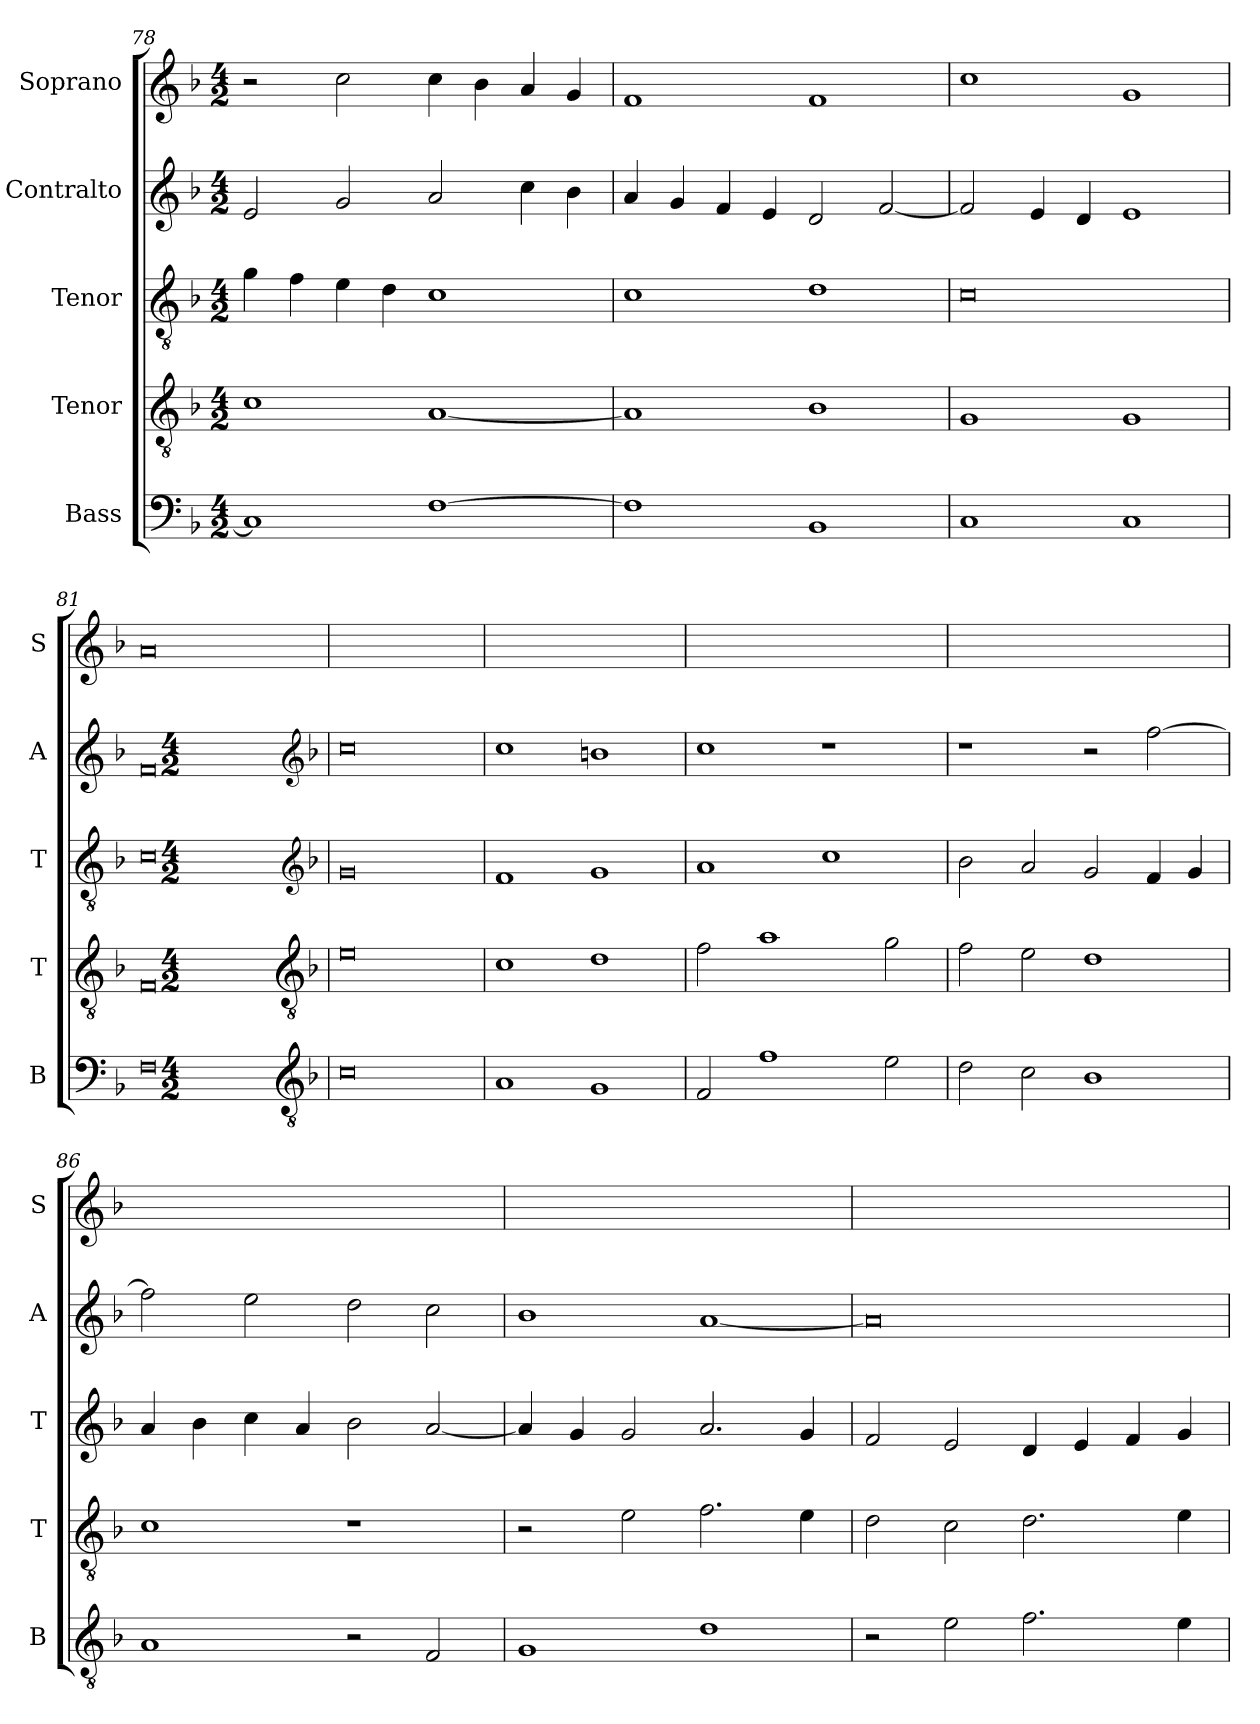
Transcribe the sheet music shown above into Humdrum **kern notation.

**kern	**kern	**kern	**kern	**kern
*part5	*part4	*part3	*part2	*part1
*staff5	*staff4	*staff3	*staff2	*staff1
*I"Bass	*I"Tenor	*I"Tenor	*I"Contralto	*I"Soprano
*I'B	*I'T	*I'T	*I'A	*I'S
*clefF4	*clefGv2	*clefGv2	*clefG2	*clefG2
*k[b-]	*k[b-]	*k[b-]	*k[b-]	*k[b-]
*F:ion	*F:ion	*F:ion	*F:ion	*F:ion
*M4/2	*M4/2	*M4/2	*M4/2	*M4/2
=78	=78	=78	=78	=78
1C]	1c	4g	2e	2r
.	.	4f	.	.
.	.	4e	2g	2cc
.	.	4d	.	.
[1F	[1A	1c	2a	4cc
.	.	.	.	4b-
.	.	.	4cc	4a
.	.	.	4b-	4g
=79	=79	=79	=79	=79
1F]	1A]	1c	4a	1f
.	.	.	4g	.
.	.	.	4f	.
.	.	.	4e	.
1BB-	1B-	1d	2d	1f
.	.	.	[2f	.
=80	=80	=80	=80	=80
1C	1G	0c	2f]	1cc
.	.	.	4e	.
.	.	.	4d	.
1C	1G	.	1e	1g
=81	=81	=81	=81	=81
0F	0F	0c	0f	0a
*clefGv2	*clefGv2	*clefG2	*clefG2	*
*k[b-]	*k[b-]	*k[b-]	*k[b-]	*
*F:ion	*F:ion	*F:ion	*F:ion	*
*M4/2	*M4/2	*M4/2	*M4/2	*
=82	=82	=82	=82	=82
0c	0e	0g	0cc	0ryy
=83	=83	=83	=83	=83
1A	1c	1f	1cc	0ryy
1G	1d	1g	1bn	.
=84	=84	=84	=84	=84
2F	2f	1a	1cc	0ryy
1f	1a	.	.	.
.	.	1cc	1r	.
2e	2g	.	.	.
=85	=85	=85	=85	=85
2d	2f	2b-	1r	0ryy
2c	2e	2a	.	.
1B-	1d	2g	2r	.
.	.	4f	[2ff	.
.	.	4g	.	.
=86	=86	=86	=86	=86
1A	1c	4a	2ff]	0ryy
.	.	4b-	.	.
.	.	4cc	2ee	.
.	.	4a	.	.
2r	1r	2b-	2dd	.
2F	.	[2a	2cc	.
=87	=87	=87	=87	=87
1G	2r	4a]	1b-	0ryy
.	.	4g	.	.
.	2e	2g	.	.
1d	2.f	2.a	[1a	.
.	4e	4g	.	.
=88	=88	=88	=88	=88
2r	2d	2f	0a]	0ryy
2e	2c	2e	.	.
2.f	2.d	4d	.	.
.	.	4e	.	.
.	.	4f	.	.
4e	4e	4g	.	.
=	=	=	=	=
*-	*-	*-	*-	*-
